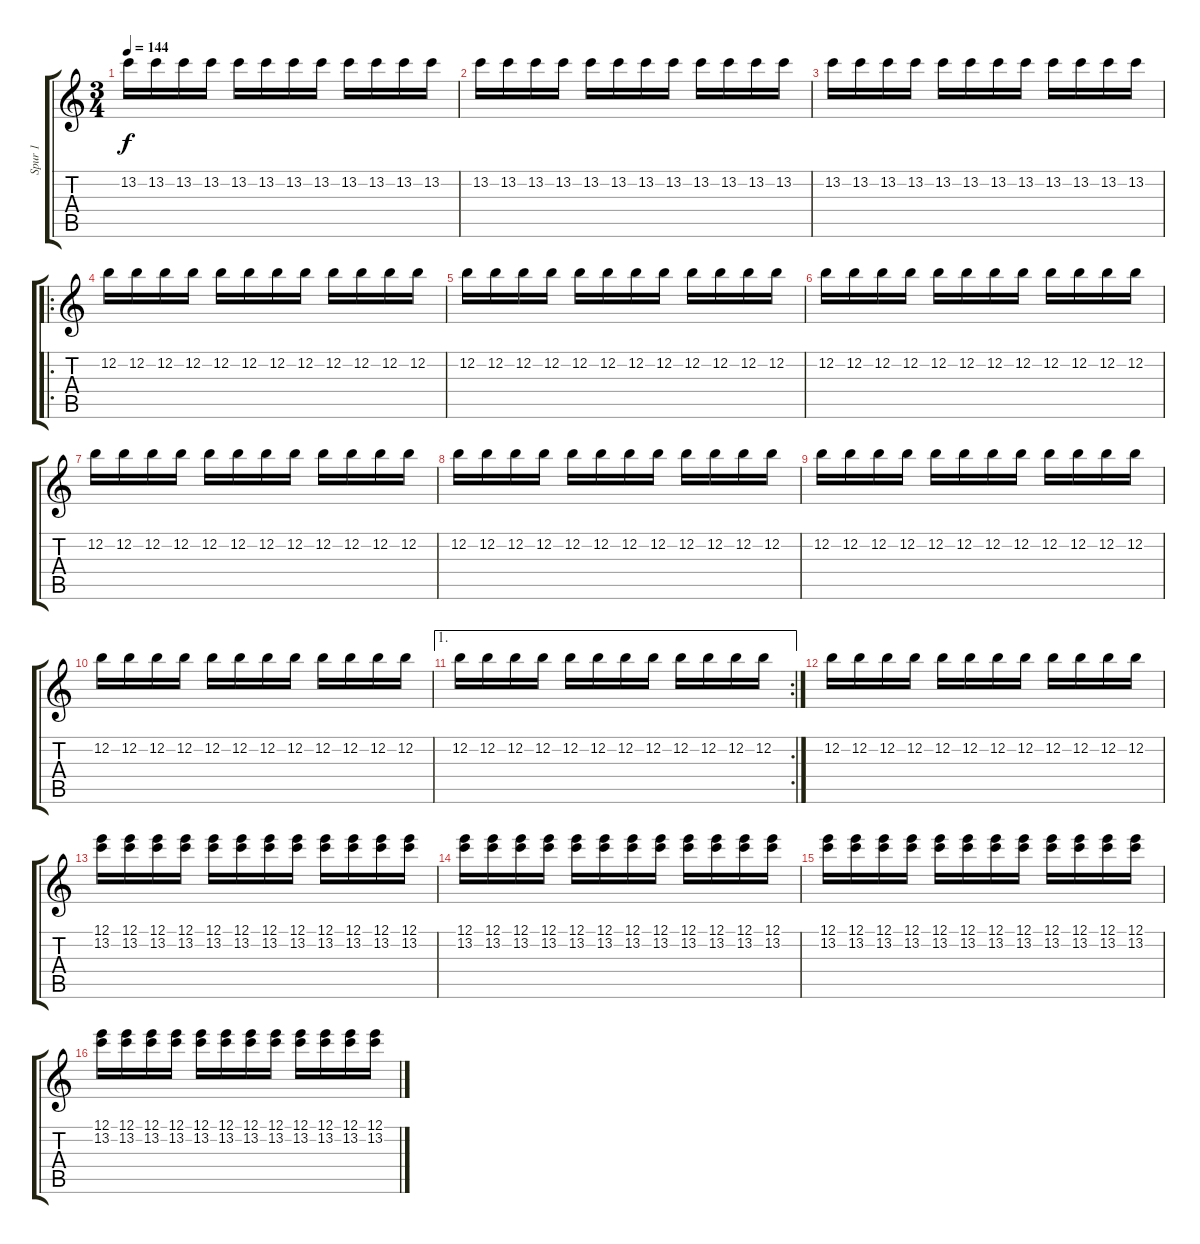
\track ("Spur 1" "Spur 1") {instrument electricguitarclean}
\staff {score tabs}
\tuning (E4 B3 G3 D3 A2 D2) {hide}
\ts (3 4)
\tempo 144
\clef g2
\ks c
13.2.16{dy f} 13.2.16 13.2.16 13.2.16 13.2.16 13.2.16 13.2.16 13.2.16 13.2.16 13.2.16 13.2.16 13.2.16 |
13.2.16 13.2.16 13.2.16 13.2.16 13.2.16 13.2.16 13.2.16 13.2.16 13.2.16 13.2.16 13.2.16 13.2.16 |
13.2.16 13.2.16 13.2.16 13.2.16 13.2.16 13.2.16 13.2.16 13.2.16 13.2.16 13.2.16 13.2.16 13.2.16 |
\ro
12.2.16 12.2.16 12.2.16 12.2.16 12.2.16 12.2.16 12.2.16 12.2.16 12.2.16 12.2.16 12.2.16 12.2.16 |
12.2.16 12.2.16 12.2.16 12.2.16 12.2.16 12.2.16 12.2.16 12.2.16 12.2.16 12.2.16 12.2.16 12.2.16 |
12.2.16 12.2.16 12.2.16 12.2.16 12.2.16 12.2.16 12.2.16 12.2.16 12.2.16 12.2.16 12.2.16 12.2.16 |
12.2.16 12.2.16 12.2.16 12.2.16 12.2.16 12.2.16 12.2.16 12.2.16 12.2.16 12.2.16 12.2.16 12.2.16 |
12.2.16 12.2.16 12.2.16 12.2.16 12.2.16 12.2.16 12.2.16 12.2.16 12.2.16 12.2.16 12.2.16 12.2.16 |
12.2.16 12.2.16 12.2.16 12.2.16 12.2.16 12.2.16 12.2.16 12.2.16 12.2.16 12.2.16 12.2.16 12.2.16 |
12.2.16 12.2.16 12.2.16 12.2.16 12.2.16 12.2.16 12.2.16 12.2.16 12.2.16 12.2.16 12.2.16 12.2.16 |
\ae 1
\rc 2
12.2.16 12.2.16 12.2.16 12.2.16 12.2.16 12.2.16 12.2.16 12.2.16 12.2.16 12.2.16 12.2.16 12.2.16 |
12.2.16 12.2.16 12.2.16 12.2.16 12.2.16 12.2.16 12.2.16 12.2.16 12.2.16 12.2.16 12.2.16 12.2.16 |
(12.1 13.2).16 (12.1 13.2).16 (12.1 13.2).16 (12.1 13.2).16 (12.1 13.2).16 (12.1 13.2).16 (12.1 13.2).16 (12.1 13.2).16 (12.1 13.2).16 (12.1 13.2).16 (12.1 13.2).16 (12.1 13.2).16 |
(12.1 13.2).16 (12.1 13.2).16 (12.1 13.2).16 (12.1 13.2).16 (12.1 13.2).16 (12.1 13.2).16 (12.1 13.2).16 (12.1 13.2).16 (12.1 13.2).16 (12.1 13.2).16 (12.1 13.2).16 (12.1 13.2).16 |
(12.1 13.2).16 (12.1 13.2).16 (12.1 13.2).16 (12.1 13.2).16 (12.1 13.2).16 (12.1 13.2).16 (12.1 13.2).16 (12.1 13.2).16 (12.1 13.2).16 (12.1 13.2).16 (12.1 13.2).16 (12.1 13.2).16 |
(12.1 13.2).16 (12.1 13.2).16 (12.1 13.2).16 (12.1 13.2).16 (12.1 13.2).16 (12.1 13.2).16 (12.1 13.2).16 (12.1 13.2).16 (12.1 13.2).16 (12.1 13.2).16 (12.1 13.2).16 (12.1 13.2).16
